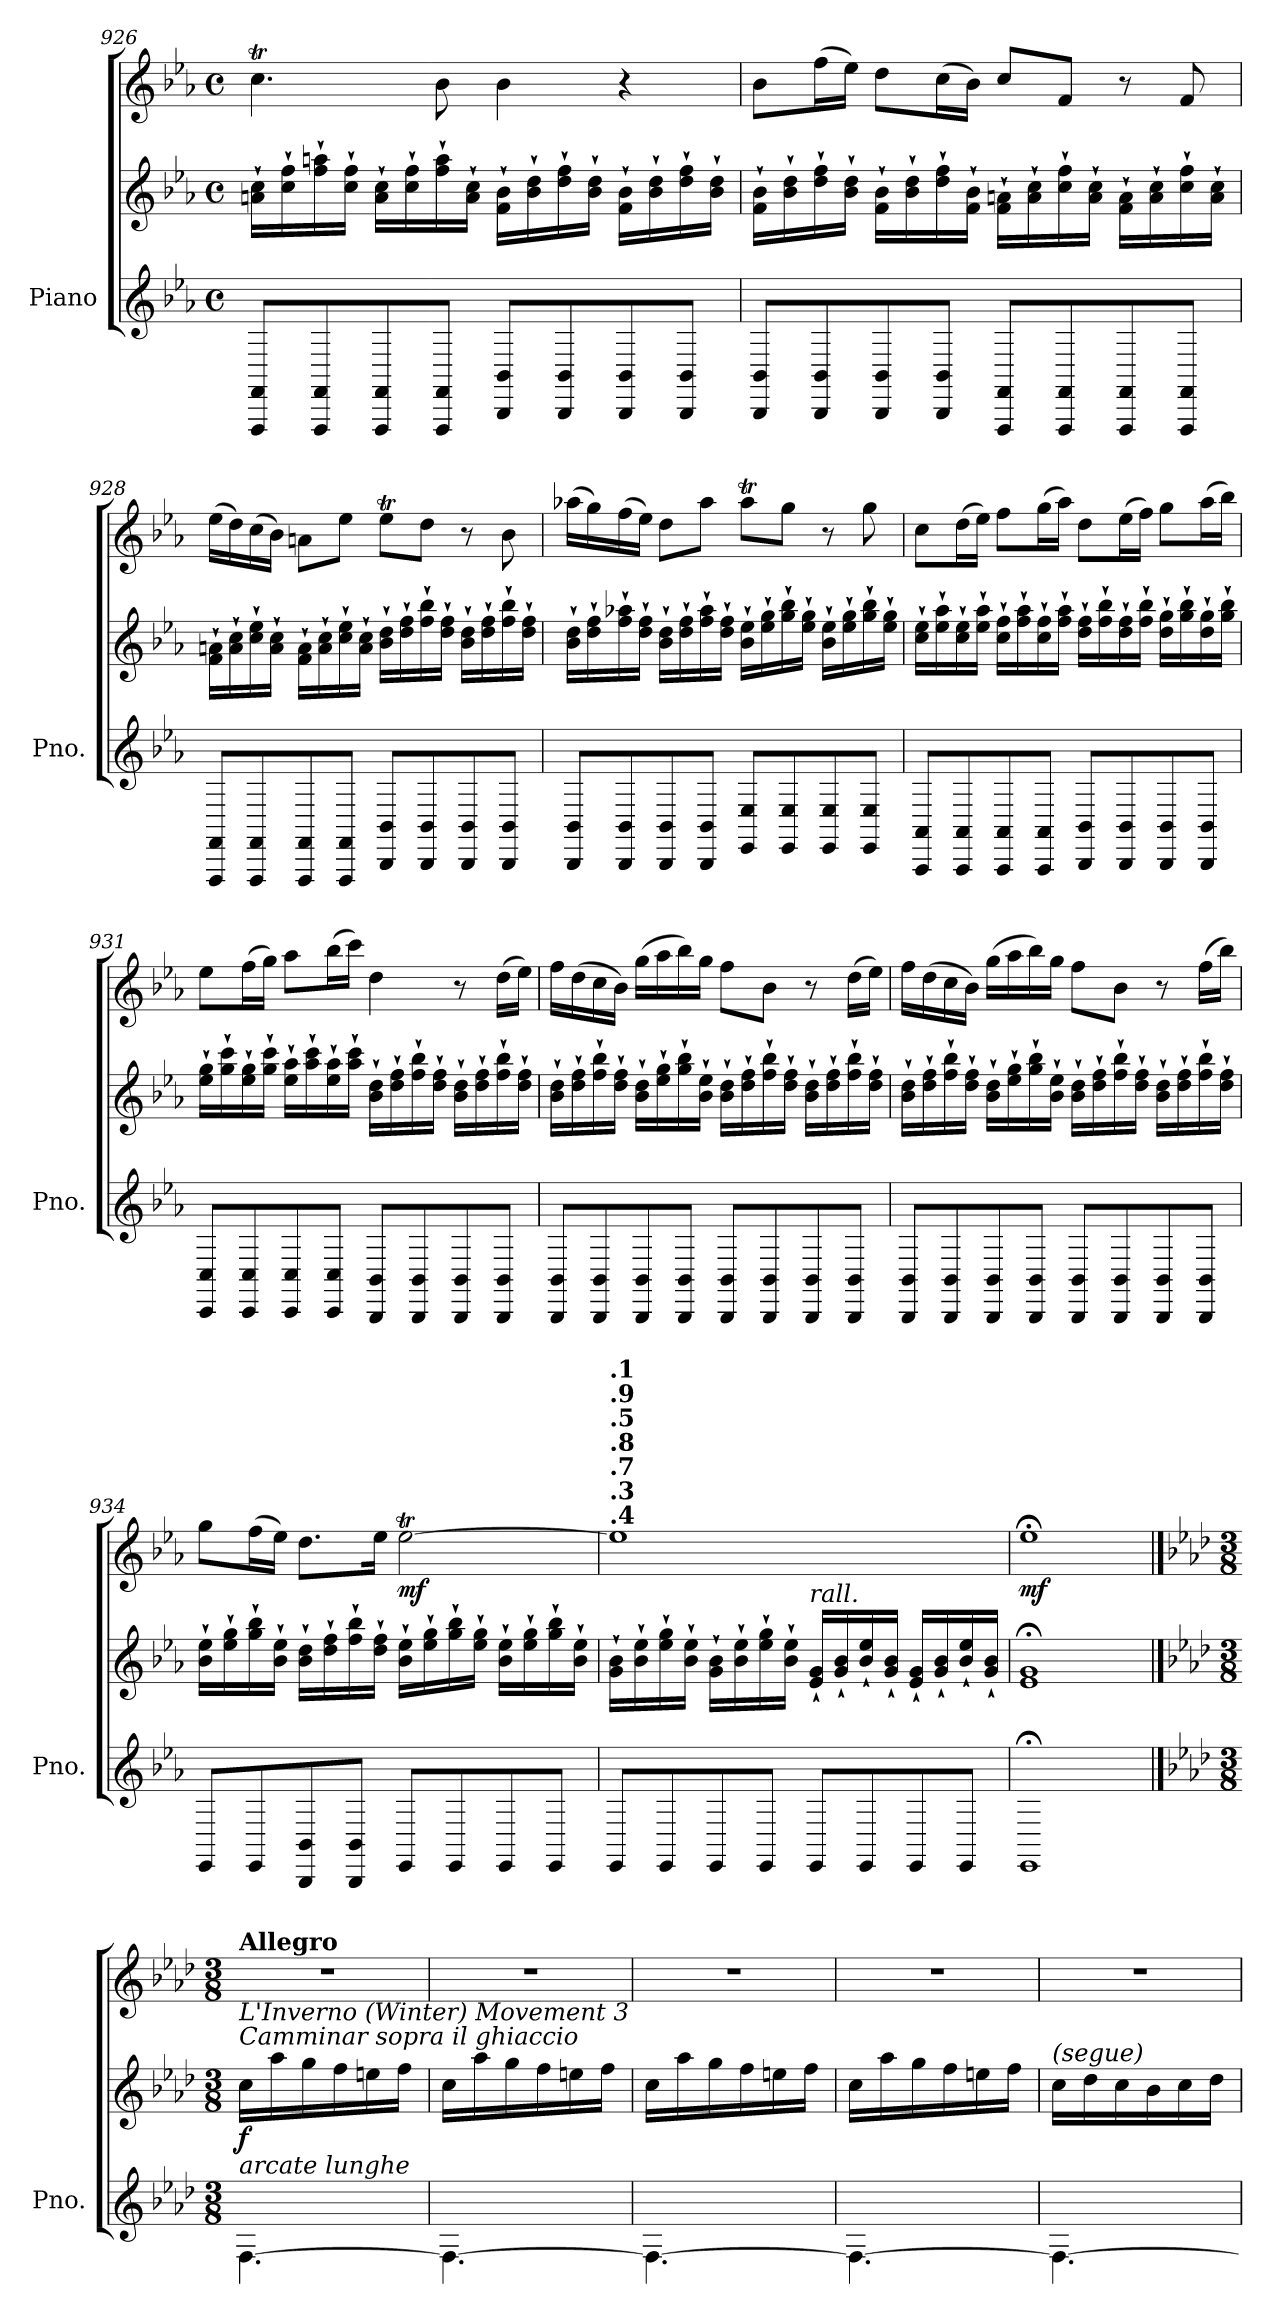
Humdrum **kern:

**kern	**kern	**kern	**dynam
*part1	*part1	*part1	*part1
*staff3	*staff2	*staff1	*staff1/2/3
*I"Piano	*	*	*
*I'Pno.	*	*	*
*clefG2	*clefG2	*clefG2	*
*k[b-e-a-]	*k[b-e-a-]	*k[b-e-a-]	*
*M4/4	*M4/4	*M4/4	*
*met(c)	*met(c)	*met(c)	*
=926	=926	=926	=926
*^	*	*	*
8FFF/ 8FF/L	1ryy	16an\` 16cc\`LL	4.ccT\	.
.	.	16cc\` 16ff\`	.	.
8FFF/ 8FF/	.	16ff\` 16aan\`	.	.
.	.	16cc\` 16ff\`JJ	.	.
8FFF/ 8FF/	.	16a\` 16cc\`LL	.	.
.	.	16cc\` 16ff\`	.	.
8FFF/ 8FF/J	.	16ff\` 16aa\`	8b-\	.
.	.	16a\` 16cc\`JJ	.	.
8BBB-/ 8BB-/L	.	16f\` 16b-\`LL	4b-\	.
.	.	16b-\` 16dd\`	.	.
8BBB-/ 8BB-/	.	16dd\` 16ff\`	.	.
.	.	16b-\` 16dd\`JJ	.	.
8BBB-/ 8BB-/	.	16f\` 16b-\`LL	4r	.
.	.	16b-\` 16dd\`	.	.
8BBB-/ 8BB-/J	.	16dd\` 16ff\`	.	.
.	.	16b-\` 16dd\`JJ	.	.
!!LO:LB:g=z
=927	=927	=927	=927	=927
8BBB-/ 8BB-/L	1ryy	16f\` 16b-\`LL	8b-\L	.
.	.	16b-\` 16dd\`	.	.
8BBB-/ 8BB-/	.	16dd\` 16ff\`	(>16ff\L	.
.	.	16b-\` 16dd\`JJ	16ee-\JJ)	.
8BBB-/ 8BB-/	.	16f\` 16b-\`LL	8dd\L	.
.	.	16b-\` 16dd\`	.	.
8BBB-/ 8BB-/J	.	16dd\` 16ff\`	(>16cc\L	.
.	.	16f\` 16b-\`JJ	16b-\JJ)	.
8FFF/ 8FF/L	.	16f\` 16an\`LL	8cc/L	.
.	.	16a\` 16cc\`	.	.
8FFF/ 8FF/	.	16cc\` 16ff\`	8f/J	.
.	.	16a\` 16cc\`JJ	.	.
8FFF/ 8FF/	.	16f\` 16a\`LL	8r	.
.	.	16a\` 16cc\`	.	.
8FFF/ 8FF/J	.	16cc\` 16ff\`	8f/	.
.	.	16a\` 16cc\`JJ	.	.
!!LO:PB:g=z
=928	=928	=928	=928	=928
8FFF/ 8FF/L	1ryy	16f\` 16an\`LL	(>16ee-\LL	.
.	.	16a\` 16cc\`	16dd\)	.
8FFF/ 8FF/	.	16cc\` 16ee-\`	(>16cc\	.
.	.	16a\` 16cc\`JJ	16b-\JJ)	.
8FFF/ 8FF/	.	16f\` 16a\`LL	8an\L	.
.	.	16a\` 16cc\`	.	.
8FFF/ 8FF/J	.	16cc\` 16ee-\`	8ee-\J	.
.	.	16a\` 16cc\`JJ	.	.
8BBB-/ 8BB-/L	.	16b-\` 16dd\`LL	8ee-T\L	.
.	.	16dd\` 16ff\`	.	.
8BBB-/ 8BB-/	.	16ff\` 16bb-\`	8dd\J	.
.	.	16dd\` 16ff\`JJ	.	.
8BBB-/ 8BB-/	.	16b-\` 16dd\`LL	8r	.
.	.	16dd\` 16ff\`	.	.
8BBB-/ 8BB-/J	.	16ff\` 16bb-\`	8b-\	.
.	.	16dd\` 16ff\`JJ	.	.
=929	=929	=929	=929	=929
8BBB-/ 8BB-/L	1ryy	16b-\` 16dd\`LL	(>16aa-X\LL	.
.	.	16dd\` 16ff\`	16gg\)	.
8BBB-/ 8BB-/	.	16ff\` 16aa-X\`	(>16ff\	.
.	.	16dd\` 16ff\`JJ	16ee-\JJ)	.
8BBB-/ 8BB-/	.	16b-\` 16dd\`LL	8dd\L	.
.	.	16dd\` 16ff\`	.	.
8BBB-/ 8BB-/J	.	16ff\` 16aa-\`	8aa-\J	.
.	.	16dd\` 16ff\`JJ	.	.
8EE-/ 8E-/L	.	16b-\` 16ee-\`LL	8aa-T\L	.
.	.	16ee-\` 16gg\`	.	.
8EE-/ 8E-/	.	16gg\` 16bb-\`	8gg\J	.
.	.	16ee-\` 16gg\`JJ	.	.
8EE-/ 8E-/	.	16b-\` 16ee-\`LL	8r	.
.	.	16ee-\` 16gg\`	.	.
8EE-/ 8E-/J	.	16gg\` 16bb-\`	8gg\	.
.	.	16ee-\` 16gg\`JJ	.	.
!!LO:LB:g=z
=930	=930	=930	=930	=930
8AAA-/ 8AA-/L	1ryy	16cc\` 16ee-\`LL	8cc\L	.
.	.	16ee-\` 16aa-\`	.	.
8AAA-/ 8AA-/	.	16cc\` 16ee-\`	(>16dd\L	.
.	.	16ee-\` 16aa-\`JJ	16ee-\JJ)	.
8AAA-/ 8AA-/	.	16cc\` 16ff\`LL	8ff\L	.
.	.	16ff\` 16aa-\`	.	.
8AAA-/ 8AA-/J	.	16cc\` 16ff\`	(>16gg\L	.
.	.	16ff\` 16aa-\`JJ	16aa-\JJ)	.
8BBB-/ 8BB-/L	.	16dd\` 16ff\`LL	8dd\L	.
.	.	16ff\` 16bb-\`	.	.
8BBB-/ 8BB-/	.	16dd\` 16ff\`	(>16ee-\L	.
.	.	16ff\` 16bb-\`JJ	16ff\JJ)	.
8BBB-/ 8BB-/	.	16dd\` 16gg\`LL	8gg\L	.
.	.	16gg\` 16bb-\`	.	.
8BBB-/ 8BB-/J	.	16dd\` 16gg\`	(>16aa-\L	.
.	.	16gg\` 16bb-\`JJ	16bb-\JJ)	.
!!LO:LB:g=z
=931	=931	=931	=931	=931
8CC/ 8C/L	1ryy	16ee-\` 16gg\`LL	8ee-\L	.
.	.	16gg\` 16ccc\`	.	.
8CC/ 8C/	.	16ee-\` 16gg\`	(>16ff\L	.
.	.	16gg\` 16ccc\`JJ	16gg\JJ)	.
8CC/ 8C/	.	16ee-\` 16aa-\`LL	8aa-\L	.
.	.	16aa-\` 16ccc\`	.	.
8CC/ 8C/J	.	16ee-\` 16aa-\`	(>16bb-\L	.
.	.	16aa-\` 16ccc\`JJ	16ccc\JJ)	.
8BBB-/ 8BB-/L	.	16b-\` 16dd\`LL	4dd\	.
.	.	16dd\` 16ff\`	.	.
8BBB-/ 8BB-/	.	16ff\` 16bb-\`	.	.
.	.	16dd\` 16ff\`JJ	.	.
8BBB-/ 8BB-/	.	16b-\` 16dd\`LL	8r	.
.	.	16dd\` 16ff\`	.	.
8BBB-/ 8BB-/J	.	16ff\` 16bb-\`	(>16dd\LL	.
.	.	16dd\` 16ff\`JJ	16ee-\JJ)	.
=932	=932	=932	=932	=932
8BBB-/ 8BB-/L	1ryy	16b-\` 16dd\`LL	16ff\LL	.
.	.	16dd\` 16ff\`	(>16dd\	.
8BBB-/ 8BB-/	.	16ff\` 16bb-\`	16cc\	.
.	.	16dd\` 16ff\`JJ	16b-\JJ)	.
8BBB-/ 8BB-/	.	16b-\` 16dd\`LL	(>16gg\LL	.
.	.	16ee-\` 16gg\`	16aa-\	.
8BBB-/ 8BB-/J	.	16gg\` 16bb-\`	16bb-\)	.
.	.	16b-\` 16ee-\`JJ	16gg\JJ	.
8BBB-/ 8BB-/L	.	16b-\` 16dd\`LL	8ff\L	.
.	.	16dd\` 16ff\`	.	.
8BBB-/ 8BB-/	.	16ff\` 16bb-\`	8b-\J	.
.	.	16dd\` 16ff\`JJ	.	.
8BBB-/ 8BB-/	.	16b-\` 16dd\`LL	8r	.
.	.	16dd\` 16ff\`	.	.
!	!	!	!	!LO:DY:b=3
!	!	!	!	!LO:DY:n=1:b=3
!	!	!	!	!LO:DY:n=2:b=3
!	!	!	!	!LO:DY:n=3:b=2
!	!	!	!	!LO:DY:n=4:b
8BBB-/ 8BB-/J	.	16ff\` 16bb-\`	(>16dd\LL	other-dynamics p other-dynamics p p
.	.	16dd\` 16ff\`JJ	16ee-\JJ)	.
!!LO:LB:g=z
=933	=933	=933	=933	=933
8BBB-/ 8BB-/L	1ryy	16b-\` 16dd\`LL	16ff\LL	.
.	.	16dd\` 16ff\`	(>16dd\	.
8BBB-/ 8BB-/	.	16ff\` 16bb-\`	16cc\	.
.	.	16dd\` 16ff\`JJ	16b-\JJ)	.
8BBB-/ 8BB-/	.	16b-\` 16dd\`LL	(>16gg\LL	.
.	.	16ee-\` 16gg\`	16aa-\	.
8BBB-/ 8BB-/J	.	16gg\` 16bb-\`	16bb-\)	.
.	.	16b-\` 16ee-\`JJ	16gg\JJ	.
8BBB-/ 8BB-/L	.	16b-\` 16dd\`LL	8ff\L	.
.	.	16dd\` 16ff\`	.	.
8BBB-/ 8BB-/	.	16ff\` 16bb-\`	8b-\J	.
.	.	16dd\` 16ff\`JJ	.	.
8BBB-/ 8BB-/	.	16b-\` 16dd\`LL	8r	.
.	.	16dd\` 16ff\`	.	.
!	!	!	!	!LO:DY:b=3
!	!	!	!	!LO:DY:n=1:b=3
!	!	!	!	!LO:DY:n=2:b=3
!	!	!	!	!LO:DY:n=3:b=2
!	!	!	!	!LO:DY:n=4:b
8BBB-/ 8BB-/J	.	16ff\` 16bb-\`	(>16ff\LL	other-dynamics p other-dynamics mp f
.	.	16dd\` 16ff\`JJ	16bb-\JJ)	.
!!LO:PB:g=z
=934	=934	=934	=934	=934
8EE-/L	1ryy	16b-\` 16ee-\`LL	8gg\L	.
.	.	16ee-\` 16gg\`	.	.
8EE-/	.	16gg\` 16bb-\`	(>16ff\L	.
.	.	16b-\` 16ee-\`JJ	16ee-\JJ)	.
8BBB-/ 8BB-/	.	16b-\` 16dd\`LL	8.dd\L	.
.	.	16dd\` 16ff\`	.	.
8BBB-/ 8BB-/J	.	16ff\` 16bb-\`	.	.
.	.	16dd\` 16ff\`JJ	16ee-\Jk	.
!	!	!	!	!LO:DY:b
8EE-/L	.	16b-\` 16ee-\`LL	[2ee-T\	mf
.	.	16ee-\` 16gg\`	.	.
8EE-/	.	16gg\` 16bb-\`	.	.
.	.	16ee-\` 16gg\`JJ	.	.
8EE-/	.	16b-\` 16ee-\`LL	.	.
.	.	16ee-\` 16gg\`	.	.
8EE-/J	.	16gg\` 16bb-\`	.	.
.	.	16b-\` 16ee-\`JJ	.	.
=935	=935	=935	=935	=935
!	!	!	!LO:TX:a:B:t=.4	!
!	!	!	!LO:TX:a:B:t=.3	!
!	!	!	!LO:TX:a:B:t=.7	!
!	!	!	!LO:TX:a:B:t=.8	!
!	!	!	!LO:TX:a:B:t=.5	!
!	!	!	!LO:TX:a:B:t=.9	!
!	!	!	!LO:TX:a:B:t=.1	!
8EE-/L	1ryy	16g\` 16b-\`LL	1ee-TTT]	.
.	.	16b-\` 16ee-\`	.	.
8EE-/	.	16ee-\` 16gg\`	.	.
.	.	16b-\` 16ee-\`JJ	.	.
8EE-/	.	16g\` 16b-\`LL	.	.
.	.	16b-\` 16ee-\`	.	.
8EE-/J	.	16ee-\` 16gg\`	.	.
.	.	16b-\` 16ee-\`JJ	.	.
*	*	*	*MM36	*
!	!	!LO:TX:a:i:t=rall.	!	!
8EE-/L	.	16e-/` 16g/`LL	.	.
*	*	*	*MM35	*
.	.	16g/` 16b-/`	.	.
*	*	*	*MM34	*
8EE-/	.	16b-/` 16ee-/`	.	.
*	*	*	*MM32	*
.	.	16g/` 16b-/`JJ	.	.
*	*	*	*MM30	*
8EE-/	.	16e-/` 16g/`LL	.	.
*	*	*	*MM28	*
.	.	16g/` 16b-/`	.	.
*	*	*	*MM25	*
8EE-/J	.	16b-/` 16ee-/`	.	.
*	*	*	*MM23	*
.	.	16g/` 16b-/`JJ	.	.
=936	=936	=936	=936	=936
*	*	*	*MM20	*
!	!	!	!	!LO:DY:b
1EE-;<	1ryy	1e-;< 1g;<	1ee-;<	mf
!!LO:LB:g=z
==937	==937	==937	==937	==937
*k[b-e-a-d-]	*	*k[b-e-a-d-]	*k[b-e-a-d-]	*
*M3/8	*	*M3/8	*M3/8	*
!	!	!	!LO:TX:a:B:t=Allegro	!
!	!	!LO:TX:a:i:t=Camminar sopra il ghiaccio	!	!
!	!	!LO:TX:a:i:t=L'Inverno (Winter) Movement 3	!	!
!LO:TX:a:i:t=arcate lunghe	!	!	!	!
!	!	!	!	!LO:DY:b=2
[4.F\	4.ryy	16cc\LL	4.r	f
.	.	16aa-\	.	.
.	.	16gg\	.	.
.	.	16ff\	.	.
.	.	16een\	.	.
.	.	16ff\JJ	.	.
=938	=938	=938	=938	=938
4.F\_	4.ryy	16cc\LL	4.r	.
.	.	16aa-\	.	.
.	.	16gg\	.	.
.	.	16ff\	.	.
.	.	16een\	.	.
.	.	16ff\JJ	.	.
=939	=939	=939	=939	=939
4.F\_	4.ryy	16cc\LL	4.r	.
.	.	16aa-\	.	.
.	.	16gg\	.	.
.	.	16ff\	.	.
.	.	16een\	.	.
.	.	16ff\JJ	.	.
=940	=940	=940	=940	=940
4.F\_	4.ryy	16cc\LL	4.r	.
.	.	16aa-\	.	.
.	.	16gg\	.	.
.	.	16ff\	.	.
.	.	16een\	.	.
.	.	16ff\JJ	.	.
=941	=941	=941	=941	=941
!	!	!LO:TX:a:i:t=(segue)	!	!
4.F\_	4.ryy	16cc\LL	4.r	.
.	.	16dd-\	.	.
.	.	16cc\	.	.
.	.	16b-\	.	.
.	.	16cc\	.	.
.	.	16dd-\JJ	.	.
*v	*v	*	*	*
=	=	=	=
*-	*-	*-	*-
